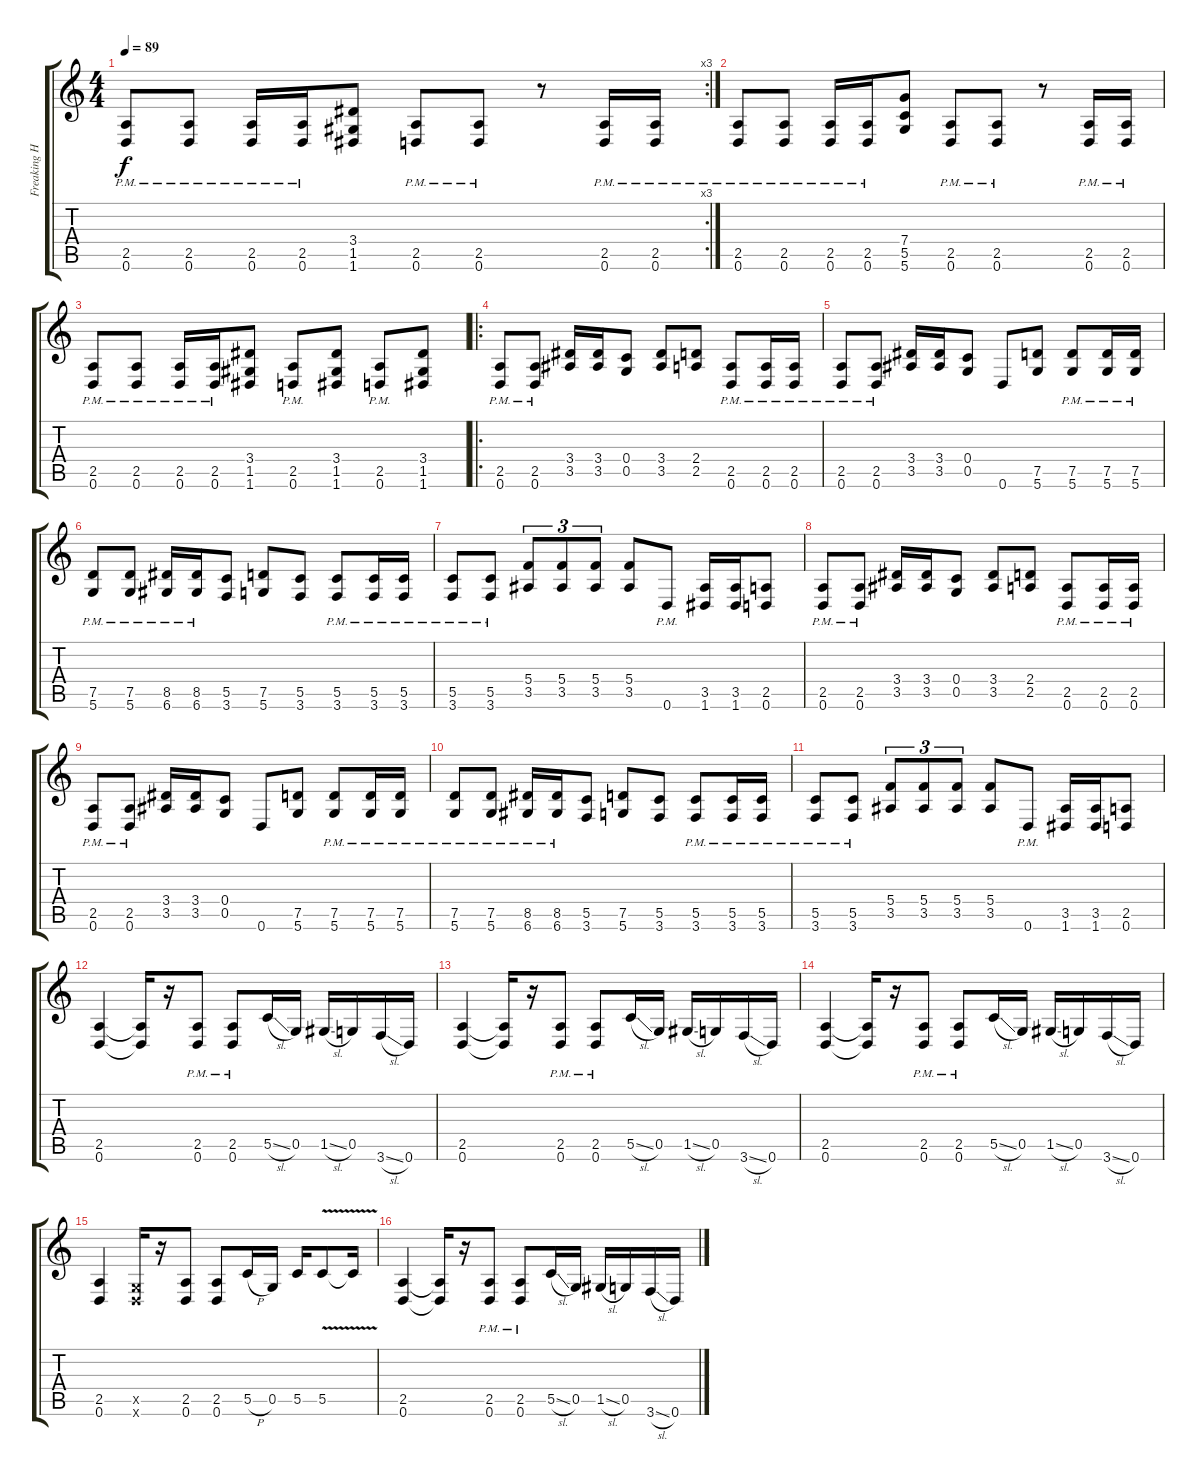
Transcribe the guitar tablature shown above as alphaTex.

\track ("Freaking Hammet" "Freaking H") {instrument distortionguitar}
\staff {score tabs}
\tuning (D4 A3 F3 C3 G2 D2) {hide}
\rc 3
\ts (4 4)
\tempo 89
\clef g2
\ks c
(2.5{pm} 0.6{pm}).8{dy f} (2.5{pm} 0.6{pm}).8 (2.5{pm} 0.6{pm}).16 (2.5{pm} 0.6{pm}).16 (3.4 1.5 1.6).8 (2.5{pm} 0.6{pm}).8 (2.5{pm} 0.6{pm}).8 r.8 (2.5{pm} 0.6{pm}).16 (2.5{pm} 0.6{pm}).16 |
(2.5{pm} 0.6{pm}).8 (2.5{pm} 0.6{pm}).8 (2.5{pm} 0.6{pm}).16 (2.5{pm} 0.6{pm}).16 (7.4 5.5 5.6).8 (2.5{pm} 0.6{pm}).8 (2.5{pm} 0.6{pm}).8 r.8 (2.5{pm} 0.6{pm}).16 (2.5{pm} 0.6{pm}).16 |
(2.5{pm} 0.6{pm}).8 (2.5{pm} 0.6{pm}).8 (2.5{pm} 0.6{pm}).16 (2.5{pm} 0.6{pm}).16 (3.4 1.5 1.6).8 (2.5{pm} 0.6{pm}).8 (3.4 1.5 1.6).8 (2.5{pm} 0.6{pm}).8 (3.4 1.5 1.6).8 |
\ro
(2.5{pm} 0.6{pm}).8 (2.5{pm} 0.6{pm}).8 (3.4 3.5).16 (3.4 3.5).16 (0.4 0.5).8 (3.4 3.5).8 (2.4 2.5).8 (2.5{pm} 0.6{pm}).8 (2.5{pm} 0.6{pm}).16 (2.5{pm} 0.6{pm}).16 |
(2.5{pm} 0.6{pm}).8 (2.5{pm} 0.6{pm}).8 (3.4 3.5).16 (3.4 3.5).16 (0.4 0.5).8 0.6.8 (7.5 5.6).8 (7.5{pm} 5.6{pm}).8 (7.5{pm} 5.6{pm}).16 (7.5{pm} 5.6{pm}).16 |
(7.5{pm} 5.6{pm}).8 (7.5{pm} 5.6{pm}).8 (8.5{pm} 6.6{pm}).16 (8.5{pm} 6.6{pm}).16 (5.5 3.6).8 (7.5 5.6).8 (5.5 3.6).8 (5.5{pm} 3.6{pm}).8 (5.5{pm} 3.6{pm}).16 (5.5{pm} 3.6{pm}).16 |
(5.5{pm} 3.6{pm}).8 (5.5{pm} 3.6{pm}).8 (5.4 3.5).8{tu (3 2)} (5.4 3.5).8{tu (3 2)} (5.4 3.5).8{tu (3 2)} (5.4 3.5).8 0.6{pm}.8 (3.5 1.6).16 (3.5 1.6).16 (2.5 0.6).8 |
(2.5{pm} 0.6{pm}).8 (2.5{pm} 0.6{pm}).8 (3.4 3.5).16 (3.4 3.5).16 (0.4 0.5).8 (3.4 3.5).8 (2.4 2.5).8 (2.5{pm} 0.6{pm}).8 (2.5{pm} 0.6{pm}).16 (2.5{pm} 0.6{pm}).16 |
(2.5{pm} 0.6{pm}).8 (2.5{pm} 0.6{pm}).8 (3.4 3.5).16 (3.4 3.5).16 (0.4 0.5).8 0.6.8 (7.5 5.6).8 (7.5{pm} 5.6{pm}).8 (7.5{pm} 5.6{pm}).16 (7.5{pm} 5.6{pm}).16 |
(7.5{pm} 5.6{pm}).8 (7.5{pm} 5.6{pm}).8 (8.5{pm} 6.6{pm}).16 (8.5{pm} 6.6{pm}).16 (5.5 3.6).8 (7.5 5.6).8 (5.5 3.6).8 (5.5{pm} 3.6{pm}).8 (5.5{pm} 3.6{pm}).16 (5.5{pm} 3.6{pm}).16 |
(5.5{pm} 3.6{pm}).8 (5.5{pm} 3.6{pm}).8 (5.4 3.5).8{tu (3 2)} (5.4 3.5).8{tu (3 2)} (5.4 3.5).8{tu (3 2)} (5.4 3.5).8 0.6{pm}.8 (3.5 1.6).16 (3.5 1.6).16 (2.5 0.6).8 |
(2.5 0.6).4 (2.5{t} 0.6{t}).16 r.16 (2.5{pm} 0.6{pm}).8 (2.5{pm} 0.6{pm}).8 5.5{sl}.16 0.5.16 1.5{sl}.16 0.5.16 3.6{sl}.16 0.6.16 |
(2.5 0.6).4 (2.5{t} 0.6{t}).16 r.16 (2.5{pm} 0.6{pm}).8 (2.5{pm} 0.6{pm}).8 5.5{sl}.16 0.5.16 1.5{sl}.16 0.5.16 3.6{sl}.16 0.6.16 |
(2.5 0.6).4 (2.5{t} 0.6{t}).16 r.16 (2.5{pm} 0.6{pm}).8 (2.5{pm} 0.6{pm}).8 5.5{sl}.16 0.5.16 1.5{sl}.16 0.5.16 3.6{sl}.16 0.6.16 |
(2.5 0.6).4 (0.5{x} 0.6{x}).16 r.16 (2.5 0.6).8 (2.5 0.6).8 5.5{h}.16 0.5.16 5.5.16 5.5{v}.8 5.5{t}.16 |
(2.5 0.6).4 (2.5{t} 0.6{t}).16 r.16 (2.5{pm} 0.6{pm}).8 (2.5{pm} 0.6{pm}).8 5.5{sl}.16 0.5.16 1.5{sl}.16 0.5.16 3.6{sl}.16 0.6.16
